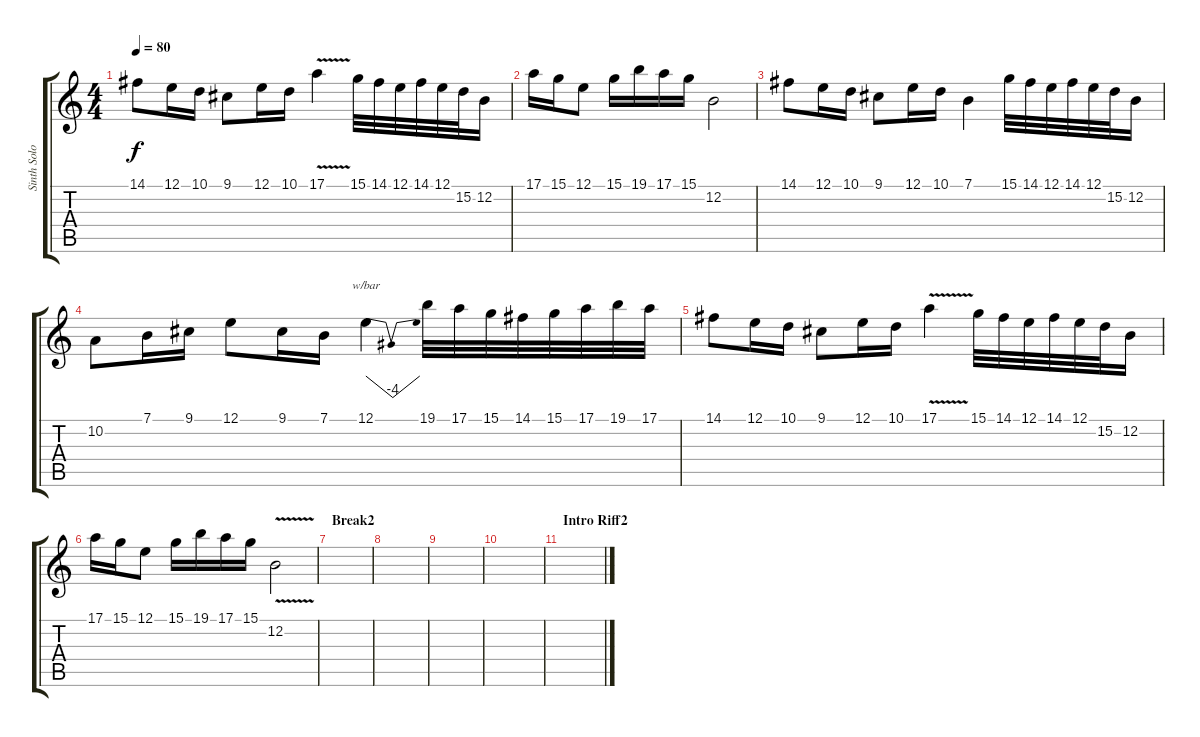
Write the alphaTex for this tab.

\track ("Sinth Solo" "Sinth Solo") {instrument lead1square}
\staff {score tabs}
\tuning (E4 B3 G3 D3 A2 E2) {hide}
\ts (4 4)
\tempo 80
\clef g2
\ks c
14.1.8{dy f} 12.1.16 10.1.16 9.1.8 12.1.16 10.1.16 17.1{v}.4 15.1.32 14.1.32 12.1.32 14.1.32 12.1.32 15.2.32 12.2.16 |
17.1.16 15.1.16 12.1.8 15.1.16 19.1.16 17.1.16 15.1.16 12.2.2 |
14.1.8 12.1.16 10.1.16 9.1.8 12.1.16 10.1.16 7.1.4 15.1.32 14.1.32 12.1.32 14.1.32 12.1.32 15.2.32 12.2.16 |
10.2.8 7.1.16 9.1.16 12.1.8 9.1.16 7.1.16 12.1.4{tbe (dip default 0 0 30 -16 60 0)} 19.1.32 17.1.32 15.1.32 14.1.32 15.1.32 17.1.32 19.1.32 17.1.32 |
14.1.8 12.1.16 10.1.16 9.1.8 12.1.16 10.1.16 17.1{v}.4 15.1.32 14.1.32 12.1.32 14.1.32 12.1.32 15.2.32 12.2.16 |
17.1.16 15.1.16 12.1.8 15.1.16 19.1.16 17.1.16 15.1.16 12.2{v}.2 |
\section ("" "Break2")
|
|
|
|
\section ("" "Intro Riff2")
